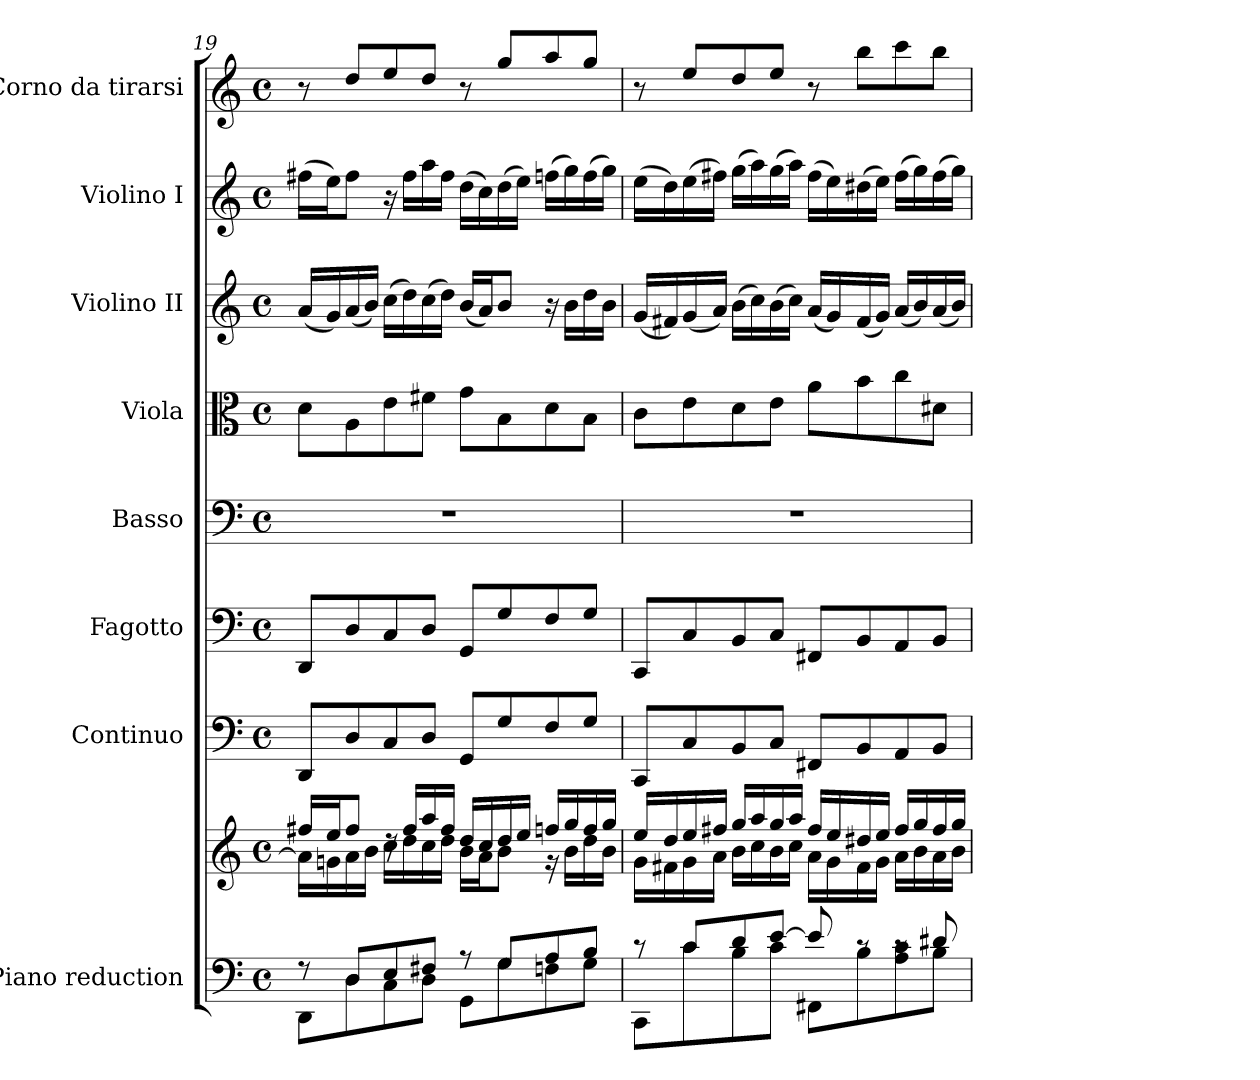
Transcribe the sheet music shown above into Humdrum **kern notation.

**kern	**kern	**kern	**kern	**kern	**kern	**kern	**kern	**kern
*part8	*part8	*part7	*part6	*part5	*part4	*part3	*part2	*part1
*staff9	*staff8	*staff7	*staff6	*staff5	*staff4	*staff3	*staff2	*staff1
*I"Piano reduction	*	*I"Continuo	*I"Fagotto	*I"Basso	*I"Viola	*I"Violino II	*I"Violino I	*I"Corno da tirarsi
*I'Pno	*	*	*	*	*	*	*	*
!!LO:PB:g=z
*clefF4	*clefG2	*clefF4	*clefF4	*clefF4	*clefC3	*clefG2	*clefG2	*clefG2
*	*	*	*	*	*	*	*	*ITrd7c12
*k[]	*k[]	*k[]	*k[]	*k[]	*k[]	*k[]	*k[]	*k[]
*M4/4	*M4/4	*M4/4	*M4/4	*M4/4	*M4/4	*M4/4	*M4/4	*M4/4
*met(c)	*met(c)	*met(c)	*met(c)	*met(c)	*met(c)	*met(c)	*met(c)	*met(c)
=19	=19	=19	=19	=19	=19	=19	=19	=19
*^	*^	*	*	*	*	*	*	*
8r	8DD\L	16ff#X/LL	16a\LL]	8DD/L	8DD/L	1r	8d\L	(<16a/LL	(>16ff#X\LL	8r
.	.	16ee/J	16gn\	.	.	.	.	16g/)	16ee\J)	.
8D/L	8D\	8ff#/J	16a\	8D/	8D/	.	8A\	(<16a/	8ff#\J	8d/L
.	.	.	16b\JJ	.	.	.	.	16b/JJ)	.	.
8E/	8C\	16rdd	16cc\LL	8C/	8C/	.	8e\	(>16cc\LL	16r	8e/
.	.	16ff#/LL	16dd\	.	.	.	.	16dd\)	16ff#\LL	.
8F#X/J	8D\J	16aa/	16cc\	8D/J	8D/J	.	8f#X\J	(>16cc\	16aa\	8d/J
.	.	16ff#/JJ	16dd\JJ	.	.	.	.	16dd\JJ)	16ff#\JJ	.
8r	8GG\L	16dd/LL	16b\LL	8GG/L	8GG/L	.	8g\L	(<16b/LL	(>16dd\LL	8r
.	.	16cc/	16a\J	.	.	.	.	16a/J)	16cc\)	.
8G/L	8G\	16dd/	8b\J	8G/	8G/	.	8B\	8b/J	(>16dd\	8g/L
.	.	16ee/JJ	.	.	.	.	.	.	16ee\JJ)	.
8A/	8Fn\	16ffn/LL	16r	8F/	8F/	.	8d\	16r	(>16ffn\LL	8a/
.	.	16gg/	16b\LL	.	.	.	.	16b\LL	16gg\)	.
8B/J	8G\J	16ff/	16dd\	8G/J	8G/J	.	8B\J	16dd\	(>16ff\	8g/J
.	.	16gg/JJ	16b\JJ	.	.	.	.	16b\JJ	16gg\JJ)	.
=20	=20	=20	=20	=20	=20	=20	=20	=20	=20	=20
8r	8CC\L	16ee/LL	16g\LL	8CC/L	8CC/L	1r	8c\L	(<16g/LL	(>16ee\LL	8r
.	.	16dd/	16f#X\	.	.	.	.	16f#X/)	16dd\)	.
8c/L	8c\	16ee/	16g\	8C/	8C/	.	8e\	(<16g/	(>16ee\	8e/L
.	.	16ff#X/JJ	16a\JJ	.	.	.	.	16a/JJ)	16ff#X\JJ)	.
8d/	8B\	16gg/LL	16b\LL	8BB/	8BB/	.	8d\	(>16b\LL	(>16gg\LL	8d/
.	.	16aa/	16cc\	.	.	.	.	16cc\)	16aa\)	.
[8e/J	8c\J	16gg/	16b\	8C/J	8C/J	.	8e\J	(>16b\	(>16gg\	8e/J
.	.	16aa/JJ	16cc\JJ	.	.	.	.	16cc\JJ)	16aa\JJ)	.
8e/]	8FF#X\L	16ff#/LL	16a\LL	8FF#X/L	8FF#X/L	.	8a\L	(<16a/LL	(>16ff#\LL	8r
.	.	16ee/	16g\	.	.	.	.	16g/)	16ee\)	.
8rc	8B\	16dd#X/	16f#\	8BB/	8BB/	.	8b\	(<16f#/	(>16dd#X\	8b\L
.	.	16ee/JJ	16g\JJ	.	.	.	.	16g/JJ)	16ee\JJ)	.
8rc	8A\ 8c\	16ff#/LL	16a\LL	8AA/	8AA/	.	8cc\	(<16a/LL	(>16ff#\LL	8cc\
.	.	16gg/	16b\	.	.	.	.	16b/)	16gg\)	.
8d#X/	8B\J	16ff#/	16a\	8BB/J	8BB/J	.	8d#X\J	(<16a/	(>16ff#\	8b\J
.	.	16gg/JJ	16b\JJ	.	.	.	.	16b/JJ)	16gg\JJ)	.
*v	*v	*	*	*	*	*	*	*	*	*
*	*v	*v	*	*	*	*	*	*	*
=	=	=	=	=	=	=	=	=
*-	*-	*-	*-	*-	*-	*-	*-	*-
